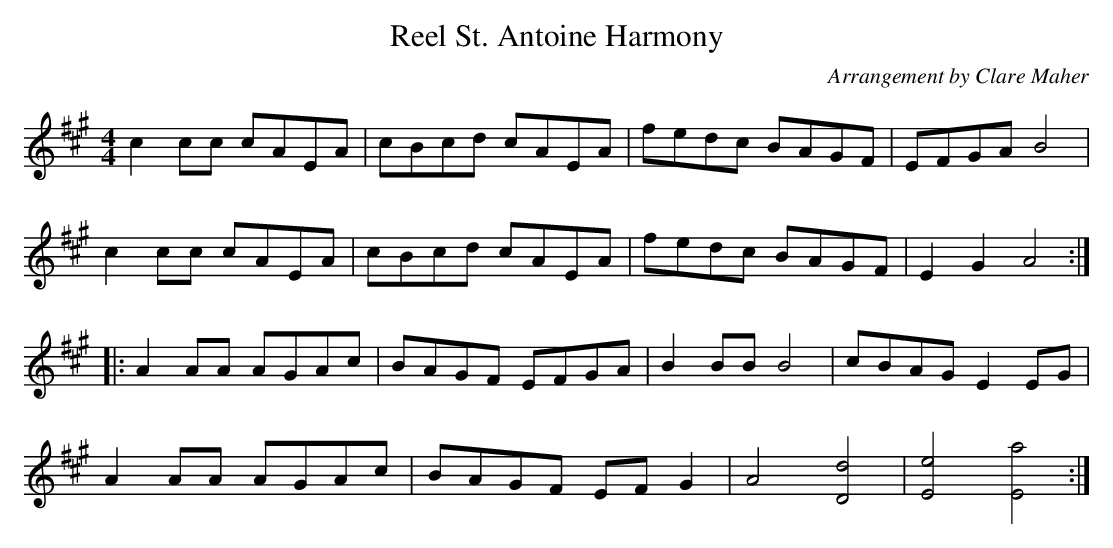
X:1
T:Reel St. Antoine Harmony
C:Arrangement by Clare Maher
M:4/4
K:A
c2 cc cAEA | cBcd cAEA | fedc BAGF | EFGA B4 |
c2 cc cAEA | cBcd cAEA |fedc BAGF|E2G2 A4 :|
|:A2 AA AGAc | BAGF EFGA | B2 BB B4| cBAG E2 EG |
A2 AA AGAc | BAGF EFG2|  A4 [D4d4] | [E4e4] [E4a4]:|
